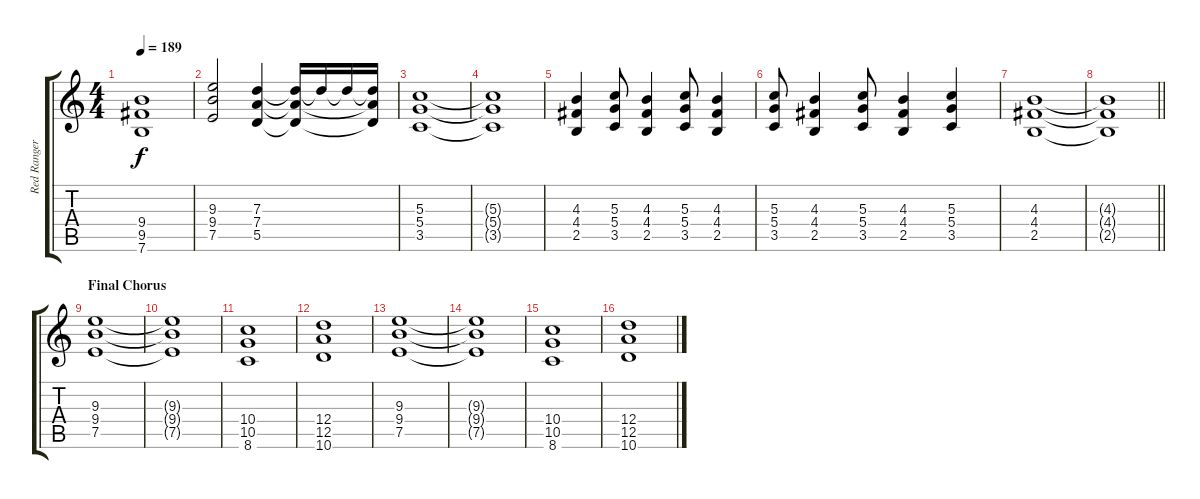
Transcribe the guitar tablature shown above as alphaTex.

\track ("Red Ranger (Guitar)" "Red Ranger") {instrument distortionguitar}
\staff {score tabs}
\tuning (E4 B3 G3 D3 A2 E2) {hide}
\ts (4 4)
\tempo 189
\clef g2
\ks c
(9.4 9.5 7.6).1{dy f} |
(9.3 9.4 7.5).2 (7.3 7.4 5.5).4 (7.3{t} 7.4{t} 5.5{t}).16 7.3{t}.16 7.3{t}.16 (7.3{t} 7.4{t} 5.5{t}).16 |
(5.3 5.4 3.5).1 |
(5.3{t} 5.4{t} 3.5{t}).1 |
(4.3 4.4 2.5).4 (5.3 5.4 3.5).8 (4.3 4.4 2.5).4 (5.3 5.4 3.5).8 (4.3 4.4 2.5).4 |
(5.3 5.4 3.5).8 (4.3 4.4 2.5).4 (5.3 5.4 3.5).8 (4.3 4.4 2.5).4 (5.3 5.4 3.5).4 |
(4.3 4.4 2.5).1 |
\barLineRight lightlight
(4.3{t} 4.4{t} 2.5{t}).1 |
\section ("" "Final Chorus")
(9.3 9.4 7.5).1 |
(9.3{t} 9.4{t} 7.5{t}).1 |
(10.4 10.5 8.6).1 |
(12.4 12.5 10.6).1 |
(9.3 9.4 7.5).1 |
(9.3{t} 9.4{t} 7.5{t}).1 |
(10.4 10.5 8.6).1 |
(12.4 12.5 10.6).1
